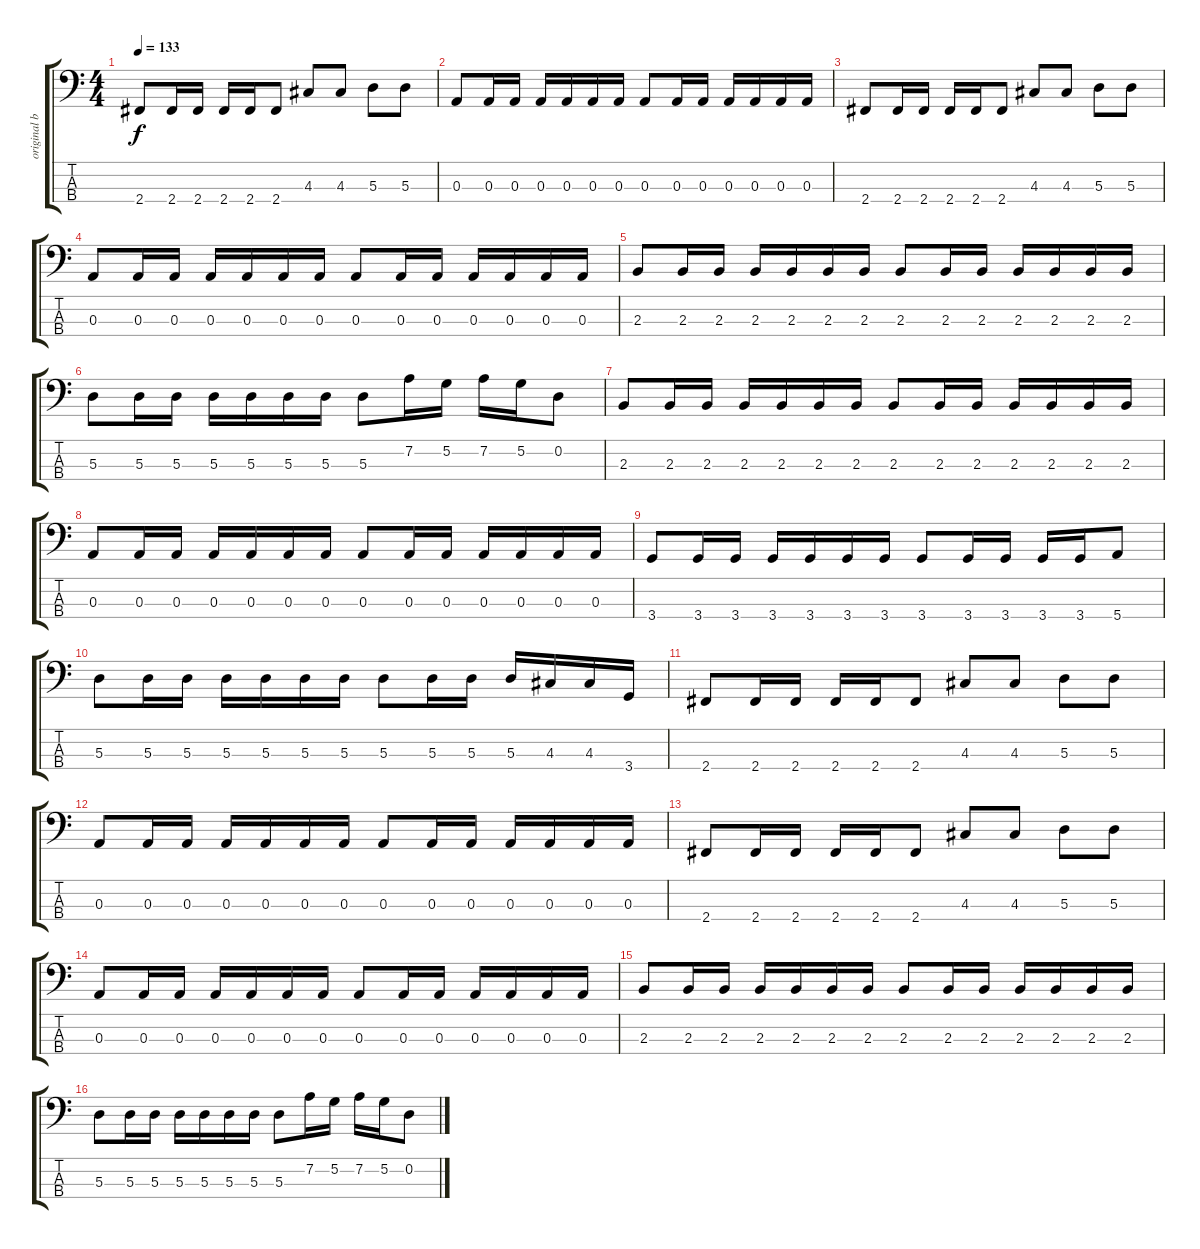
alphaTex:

\track ("original bass" "original b") {instrument electricbasspick}
\staff {score tabs}
\tuning (G2 D2 A1 E1) {hide}
\ts (4 4)
\tempo 133
\clef f4
\ks c
2.4.8{dy f instrument electricbasspick} 2.4.16 2.4.16 2.4.16 2.4.16 2.4.8 4.3.8 4.3.8 5.3.8 5.3.8 |
0.3.8 0.3.16 0.3.16 0.3.16 0.3.16 0.3.16 0.3.16 0.3.8 0.3.16 0.3.16 0.3.16 0.3.16 0.3.16 0.3.16 |
2.4.8 2.4.16 2.4.16 2.4.16 2.4.16 2.4.8 4.3.8 4.3.8 5.3.8 5.3.8 |
0.3.8 0.3.16 0.3.16 0.3.16 0.3.16 0.3.16 0.3.16 0.3.8 0.3.16 0.3.16 0.3.16 0.3.16 0.3.16 0.3.16 |
2.3.8 2.3.16 2.3.16 2.3.16 2.3.16 2.3.16 2.3.16 2.3.8 2.3.16 2.3.16 2.3.16 2.3.16 2.3.16 2.3.16 |
5.3.8 5.3.16 5.3.16 5.3.16 5.3.16 5.3.16 5.3.16 5.3.8 7.2.16 5.2.16 7.2.16 5.2.16 0.2.8 |
2.3.8 2.3.16 2.3.16 2.3.16 2.3.16 2.3.16 2.3.16 2.3.8 2.3.16 2.3.16 2.3.16 2.3.16 2.3.16 2.3.16 |
0.3.8 0.3.16 0.3.16 0.3.16 0.3.16 0.3.16 0.3.16 0.3.8 0.3.16 0.3.16 0.3.16 0.3.16 0.3.16 0.3.16 |
3.4.8 3.4.16 3.4.16 3.4.16 3.4.16 3.4.16 3.4.16 3.4.8 3.4.16 3.4.16 3.4.16 3.4.16 5.4.8 |
5.3.8 5.3.16 5.3.16 5.3.16 5.3.16 5.3.16 5.3.16 5.3.8 5.3.16 5.3.16 5.3.16 4.3.16 4.3.16 3.4.16 |
2.4.8 2.4.16 2.4.16 2.4.16 2.4.16 2.4.8 4.3.8 4.3.8 5.3.8 5.3.8 |
0.3.8 0.3.16 0.3.16 0.3.16 0.3.16 0.3.16 0.3.16 0.3.8 0.3.16 0.3.16 0.3.16 0.3.16 0.3.16 0.3.16 |
2.4.8 2.4.16 2.4.16 2.4.16 2.4.16 2.4.8 4.3.8 4.3.8 5.3.8 5.3.8 |
0.3.8 0.3.16 0.3.16 0.3.16 0.3.16 0.3.16 0.3.16 0.3.8 0.3.16 0.3.16 0.3.16 0.3.16 0.3.16 0.3.16 |
2.3.8 2.3.16 2.3.16 2.3.16 2.3.16 2.3.16 2.3.16 2.3.8 2.3.16 2.3.16 2.3.16 2.3.16 2.3.16 2.3.16 |
5.3.8 5.3.16 5.3.16 5.3.16 5.3.16 5.3.16 5.3.16 5.3.8 7.2.16 5.2.16 7.2.16 5.2.16 0.2.8
